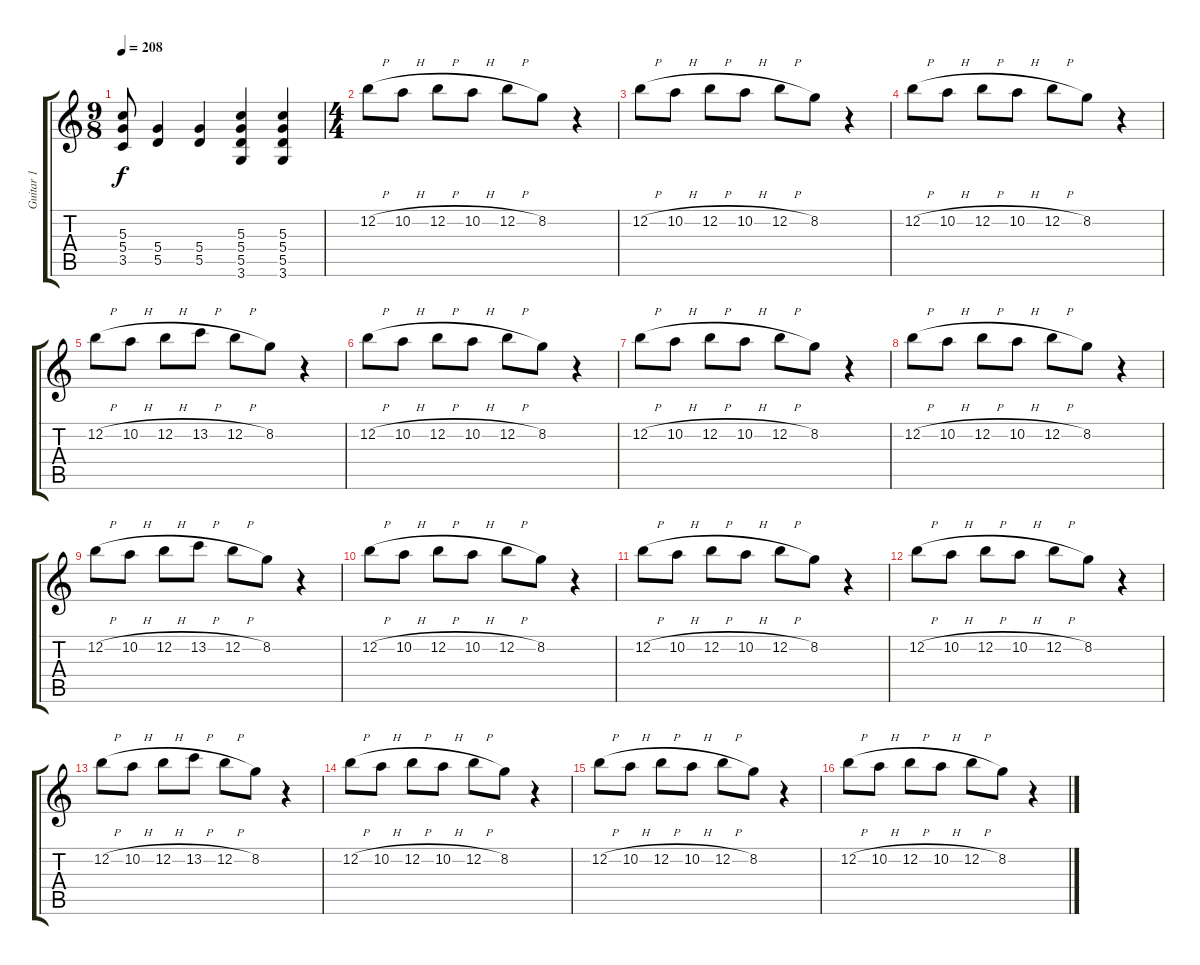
\track ("Guitar 1" "Guitar 1") {instrument distortionguitar}
\staff {score tabs}
\tuning (E4 B3 G3 D3 A2 E2) {hide}
\ts (9 8)
\tempo 208
\clef g2
\ks c
(5.3{t} 5.4{t} 3.5{t}).8{dy f} (5.4 5.5).4 (5.4 5.5).4 (5.3 5.4 5.5 3.6).4 (5.3 5.4 5.5 3.6).4 |
\ts (4 4)
12.2{h}.8 10.2{h}.8 12.2{h}.8 10.2{h}.8 12.2{h}.8 8.2.8 r.4 |
12.2{h}.8 10.2{h}.8 12.2{h}.8 10.2{h}.8 12.2{h}.8 8.2.8 r.4 |
12.2{h}.8 10.2{h}.8 12.2{h}.8 10.2{h}.8 12.2{h}.8 8.2.8 r.4 |
12.2{h}.8 10.2{h}.8 12.2{h}.8 13.2{h}.8 12.2{h}.8 8.2.8 r.4 |
12.2{h}.8 10.2{h}.8 12.2{h}.8 10.2{h}.8 12.2{h}.8 8.2.8 r.4 |
12.2{h}.8 10.2{h}.8 12.2{h}.8 10.2{h}.8 12.2{h}.8 8.2.8 r.4 |
12.2{h}.8 10.2{h}.8 12.2{h}.8 10.2{h}.8 12.2{h}.8 8.2.8 r.4 |
12.2{h}.8 10.2{h}.8 12.2{h}.8 13.2{h}.8 12.2{h}.8 8.2.8 r.4 |
12.2{h}.8 10.2{h}.8 12.2{h}.8 10.2{h}.8 12.2{h}.8 8.2.8 r.4 |
12.2{h}.8 10.2{h}.8 12.2{h}.8 10.2{h}.8 12.2{h}.8 8.2.8 r.4 |
12.2{h}.8 10.2{h}.8 12.2{h}.8 10.2{h}.8 12.2{h}.8 8.2.8 r.4 |
12.2{h}.8 10.2{h}.8 12.2{h}.8 13.2{h}.8 12.2{h}.8 8.2.8 r.4 |
12.2{h}.8 10.2{h}.8 12.2{h}.8 10.2{h}.8 12.2{h}.8 8.2.8 r.4 |
12.2{h}.8 10.2{h}.8 12.2{h}.8 10.2{h}.8 12.2{h}.8 8.2.8 r.4 |
12.2{h}.8 10.2{h}.8 12.2{h}.8 10.2{h}.8 12.2{h}.8 8.2.8 r.4
